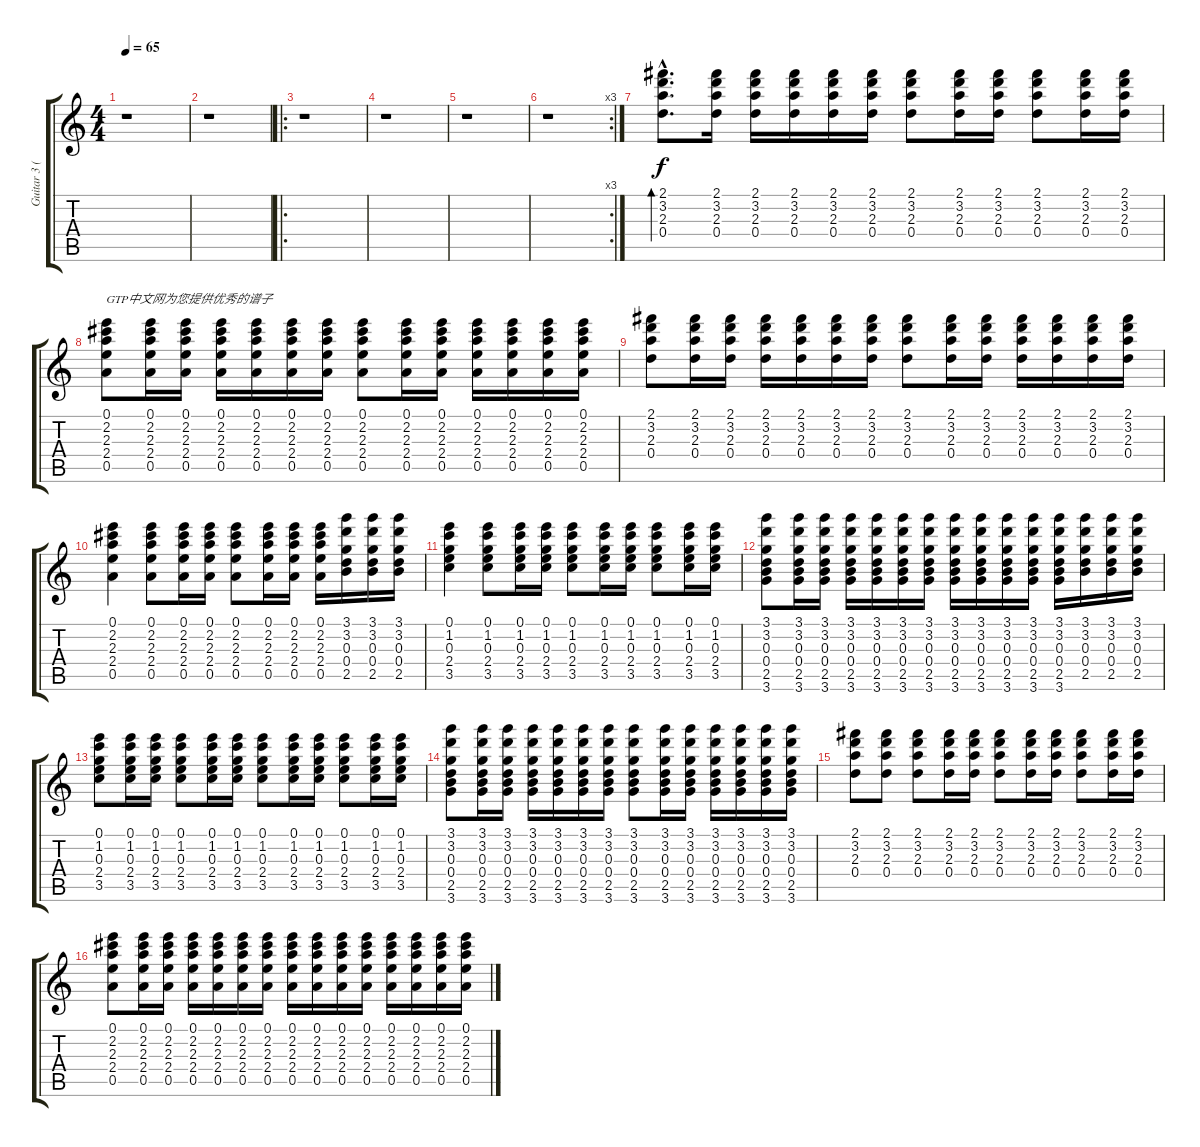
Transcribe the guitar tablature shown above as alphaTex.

\track ("Guitar 3 (high-strung)" "Guitar 3 (") {instrument acousticguitarsteel}
\staff {score tabs}
\tuning (E5 B4 G4 D4 A3 E3) {hide}
\ts (4 4)
\tempo 65
\clef g2
\ks c
r.1{dy f instrument acousticguitarsteel} |
r.1 |
\ro
r.1 |
r.1 |
r.1 |
\rc 3
r.1 |
(2.1{hac} 3.2{hac} 2.3{hac} 0.4{hac}).8{d bd 60} (2.1 3.2 2.3 0.4).16 (2.1 3.2 2.3 0.4).16 (2.1 3.2 2.3 0.4).16 (2.1 3.2 2.3 0.4).16 (2.1 3.2 2.3 0.4).16 (2.1 3.2 2.3 0.4).8 (2.1 3.2 2.3 0.4).16 (2.1 3.2 2.3 0.4).16 (2.1 3.2 2.3 0.4).8 (2.1 3.2 2.3 0.4).16 (2.1 3.2 2.3 0.4).16 |
(0.1 2.2 2.3 2.4 0.5).8{txt "GTP中文网为您提供优秀的谱子"} (0.1 2.2 2.3 2.4 0.5).16 (0.1 2.2 2.3 2.4 0.5).16 (0.1 2.2 2.3 2.4 0.5).16 (0.1 2.2 2.3 2.4 0.5).16 (0.1 2.2 2.3 2.4 0.5).16 (0.1 2.2 2.3 2.4 0.5).16 (0.1 2.2 2.3 2.4 0.5).8 (0.1 2.2 2.3 2.4 0.5).16 (0.1 2.2 2.3 2.4 0.5).16 (0.1 2.2 2.3 2.4 0.5).16 (0.1 2.2 2.3 2.4 0.5).16 (0.1 2.2 2.3 2.4 0.5).16 (0.1 2.2 2.3 2.4 0.5).16 |
(2.1 3.2 2.3 0.4).8 (2.1 3.2 2.3 0.4).16 (2.1 3.2 2.3 0.4).16 (2.1 3.2 2.3 0.4).16 (2.1 3.2 2.3 0.4).16 (2.1 3.2 2.3 0.4).16 (2.1 3.2 2.3 0.4).16 (2.1 3.2 2.3 0.4).8 (2.1 3.2 2.3 0.4).16 (2.1 3.2 2.3 0.4).16 (2.1 3.2 2.3 0.4).16 (2.1 3.2 2.3 0.4).16 (2.1 3.2 2.3 0.4).16 (2.1 3.2 2.3 0.4).16 |
(0.1 2.2 2.3 2.4 0.5).4 (0.1 2.2 2.3 2.4 0.5).8 (0.1 2.2 2.3 2.4 0.5).16 (0.1 2.2 2.3 2.4 0.5).16 (0.1 2.2 2.3 2.4 0.5).8 (0.1 2.2 2.3 2.4 0.5).16 (0.1 2.2 2.3 2.4 0.5).16 (0.1 2.2 2.3 2.4 0.5).16 (3.1 3.2 0.3 0.4 2.5).16 (3.1 3.2 0.3 0.4 2.5).16 (3.1 3.2 0.3 0.4 2.5).16 |
(0.1 1.2 0.3 2.4 3.5).4 (0.1 1.2 0.3 2.4 3.5).8 (0.1 1.2 0.3 2.4 3.5).16 (0.1 1.2 0.3 2.4 3.5).16 (0.1 1.2 0.3 2.4 3.5).8 (0.1 1.2 0.3 2.4 3.5).16 (0.1 1.2 0.3 2.4 3.5).16 (0.1 1.2 0.3 2.4 3.5).8 (0.1 1.2 0.3 2.4 3.5).16 (0.1 1.2 0.3 2.4 3.5).16 |
(3.1 3.2 0.3 0.4 2.5 3.6).8 (3.1 3.2 0.3 0.4 2.5 3.6).16 (3.1 3.2 0.3 0.4 2.5 3.6).16 (3.1 3.2 0.3 0.4 2.5 3.6).16 (3.1 3.2 0.3 0.4 2.5 3.6).16 (3.1 3.2 0.3 0.4 2.5 3.6).16 (3.1 3.2 0.3 0.4 2.5 3.6).16 (3.1 3.2 0.3 0.4 2.5 3.6).16 (3.1 3.2 0.3 0.4 2.5 3.6).16 (3.1 3.2 0.3 0.4 2.5 3.6).16 (3.1 3.2 0.3 0.4 2.5 3.6).16 (3.1 3.2 0.3 0.4 2.5 3.6).16 (3.1 3.2 0.3 0.4 2.5).16 (3.1 3.2 0.3 0.4 2.5).16 (3.1 3.2 0.3 0.4 2.5).16 |
(0.1 1.2 0.3 2.4 3.5).8 (0.1 1.2 0.3 2.4 3.5).16 (0.1 1.2 0.3 2.4 3.5).16 (0.1 1.2 0.3 2.4 3.5).8 (0.1 1.2 0.3 2.4 3.5).16 (0.1 1.2 0.3 2.4 3.5).16 (0.1 1.2 0.3 2.4 3.5).8 (0.1 1.2 0.3 2.4 3.5).16 (0.1 1.2 0.3 2.4 3.5).16 (0.1 1.2 0.3 2.4 3.5).8 (0.1 1.2 0.3 2.4 3.5).16 (0.1 1.2 0.3 2.4 3.5).16 |
(3.1 3.2 0.3 0.4 2.5 3.6).8 (3.1 3.2 0.3 0.4 2.5 3.6).16 (3.1 3.2 0.3 0.4 2.5 3.6).16 (3.1 3.2 0.3 0.4 2.5 3.6).16 (3.1 3.2 0.3 0.4 2.5 3.6).16 (3.1 3.2 0.3 0.4 2.5 3.6).16 (3.1 3.2 0.3 0.4 2.5 3.6).16 (3.1 3.2 0.3 0.4 2.5 3.6).8 (3.1 3.2 0.3 0.4 2.5 3.6).16 (3.1 3.2 0.3 0.4 2.5 3.6).16 (3.1 3.2 0.3 0.4 2.5 3.6).16 (3.1 3.2 0.3 0.4 2.5 3.6).16 (3.1 3.2 0.3 0.4 2.5 3.6).16 (3.1 3.2 0.3 0.4 2.5 3.6).16 |
(2.1 3.2 2.3 0.4).8 (2.1 3.2 2.3 0.4).8 (2.1 3.2 2.3 0.4).8 (2.1 3.2 2.3 0.4).16 (2.1 3.2 2.3 0.4).16 (2.1 3.2 2.3 0.4).8 (2.1 3.2 2.3 0.4).16 (2.1 3.2 2.3 0.4).16 (2.1 3.2 2.3 0.4).8 (2.1 3.2 2.3 0.4).16 (2.1 3.2 2.3 0.4).16 |
(0.1 2.2 2.3 2.4 0.5).8 (0.1 2.2 2.3 2.4 0.5).16 (0.1 2.2 2.3 2.4 0.5).16 (0.1 2.2 2.3 2.4 0.5).16 (0.1 2.2 2.3 2.4 0.5).16 (0.1 2.2 2.3 2.4 0.5).16 (0.1 2.2 2.3 2.4 0.5).16 (0.1 2.2 2.3 2.4 0.5).16 (0.1 2.2 2.3 2.4 0.5).16 (0.1 2.2 2.3 2.4 0.5).16 (0.1 2.2 2.3 2.4 0.5).16 (0.1 2.2 2.3 2.4 0.5).16 (0.1 2.2 2.3 2.4 0.5).16 (0.1 2.2 2.3 2.4 0.5).16 (0.1 2.2 2.3 2.4 0.5).16
